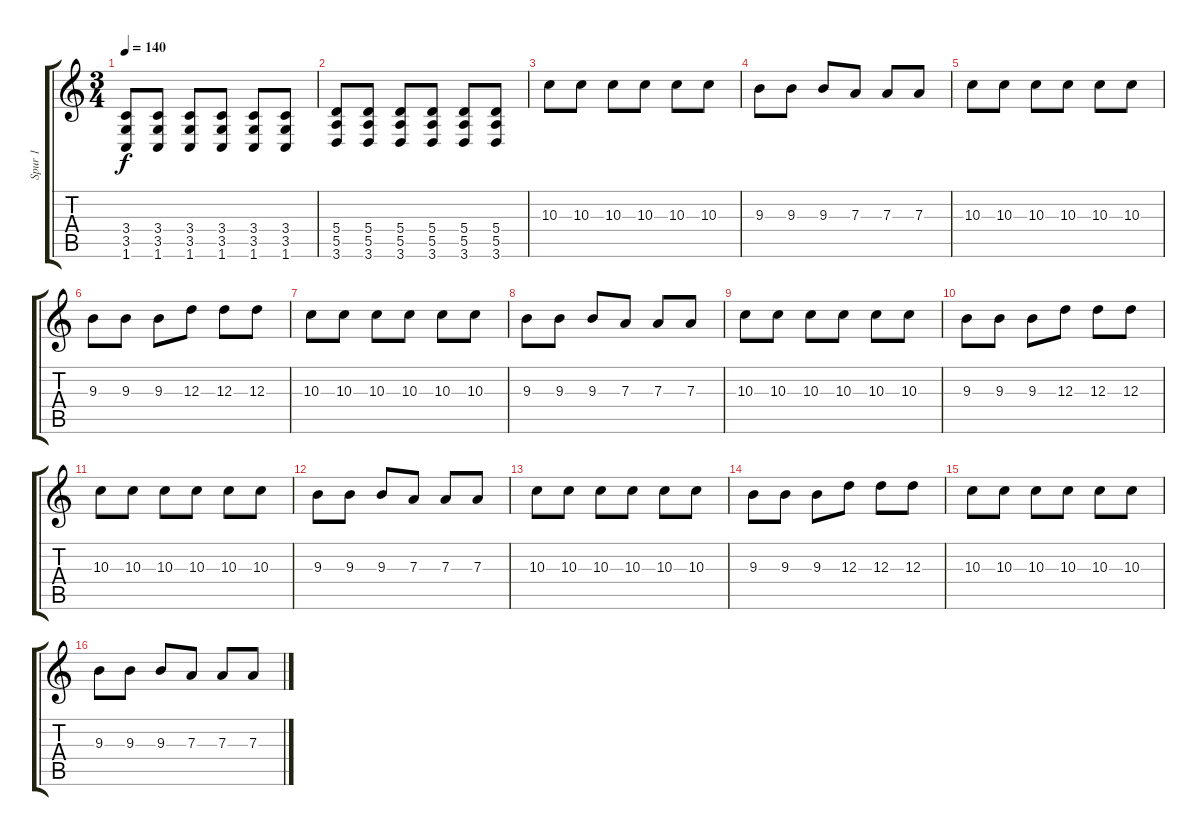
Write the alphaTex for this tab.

\track ("Spur 1" "Spur 1") {instrument distortionguitar}
\staff {score tabs}
\tuning (B3 Gb3 D3 A2 E2 B1) {hide}
\ts (3 4)
\tempo 140
\clef g2
\ks c
(3.4 3.5 1.6).8{dy f} (3.4 3.5 1.6).8 (3.4 3.5 1.6).8 (3.4 3.5 1.6).8 (3.4 3.5 1.6).8 (3.4 3.5 1.6).8 |
(5.4 5.5 3.6).8 (5.4 5.5 3.6).8 (5.4 5.5 3.6).8 (5.4 5.5 3.6).8 (5.4 5.5 3.6).8 (5.4 5.5 3.6).8 |
10.3.8{volume 16} 10.3.8 10.3.8 10.3.8 10.3.8 10.3.8 |
9.3.8 9.3.8 9.3.8 7.3.8 7.3.8 7.3.8 |
10.3.8 10.3.8 10.3.8 10.3.8 10.3.8 10.3.8 |
9.3.8 9.3.8 9.3.8 12.3.8 12.3.8 12.3.8 |
10.3.8 10.3.8 10.3.8 10.3.8 10.3.8 10.3.8 |
9.3.8 9.3.8 9.3.8 7.3.8 7.3.8 7.3.8 |
10.3.8 10.3.8 10.3.8 10.3.8 10.3.8 10.3.8 |
9.3.8 9.3.8 9.3.8 12.3.8 12.3.8 12.3.8 |
10.3.8 10.3.8 10.3.8 10.3.8 10.3.8 10.3.8 |
9.3.8 9.3.8 9.3.8 7.3.8 7.3.8 7.3.8 |
10.3.8 10.3.8 10.3.8 10.3.8 10.3.8 10.3.8 |
9.3.8 9.3.8 9.3.8 12.3.8 12.3.8 12.3.8 |
10.3.8 10.3.8 10.3.8 10.3.8 10.3.8 10.3.8 |
9.3.8 9.3.8 9.3.8 7.3.8 7.3.8 7.3.8
